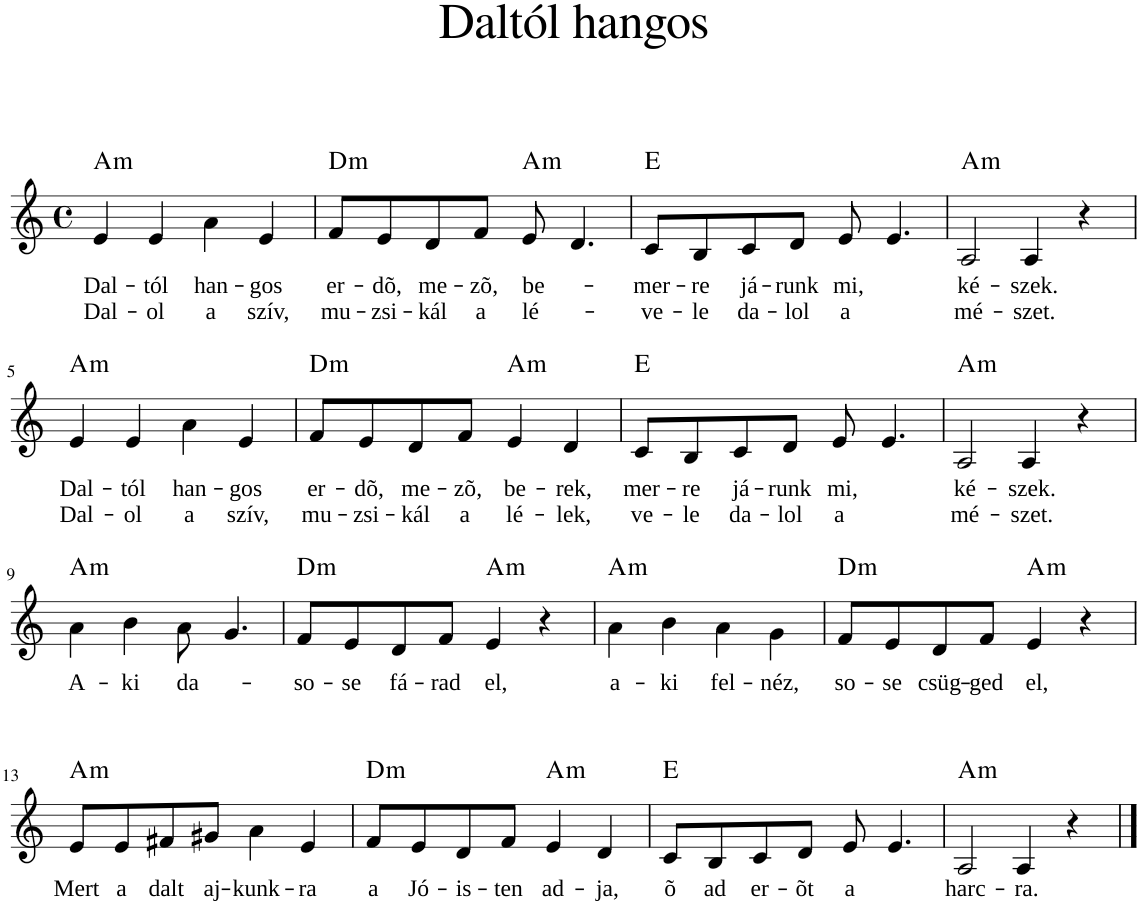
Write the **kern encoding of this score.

**kern	**text	**text	**harte
*part1	*part1	*part1	*part1
*staff1	*staff1	*staff1	*
*I"Piano	*	*	*
*I'Pno	*	*	*
*clefG2	*	*	*
*k[]	*	*	*
*M4/4	*	*	*
*met(c)	*	*	*
=1	=1	=1	=1
!	!LO:LY:b	!LO:LY:b	!LO:H:kt=m
4e/	Dal-	Dal-	A:min
!	!LO:LY:b	!LO:LY:b	!
4e/	-tól	-ol	.
!	!LO:LY:b	!LO:LY:b	!
4a\	han-	a	.
!	!LO:LY:b	!LO:LY:b	!
4e/	-gos	szív,	.
=2	=2	=2	=2
!	!LO:LY:b	!LO:LY:b	!LO:H:kt=m
8f/L	er-	mu-	D:min
!	!LO:LY:b	!LO:LY:b	!
8e/	-dõ,	-zsi-	.
!	!LO:LY:b	!LO:LY:b	!
8d/	me-	-kál	.
!	!LO:LY:b	!LO:LY:b	!
8f/J	-zõ,	a	.
!	!LO:LY:b	!LO:LY:b	!LO:H:kt=m
8e/	be-	lé-	A:min
4.d/	.	.	.
=3	=3	=3	=3
!	!LO:LY:b	!LO:LY:b	!
8c/L	mer-	ve-	E:maj
!	!LO:LY:b	!LO:LY:b	!
8B/	-re	-le	.
!	!LO:LY:b	!LO:LY:b	!
8c/	já-	da-	.
!	!LO:LY:b	!LO:LY:b	!
8d/J	-runk	-lol	.
!	!LO:LY:b	!LO:LY:b	!
8e/	mi,	a	.
4.e/	.	.	.
=4	=4	=4	=4
!	!LO:LY:b	!LO:LY:b	!LO:H:kt=m
2A/	-ké-	-mé-	A:min
!	!LO:LY:b	!LO:LY:b	!
4A/	-szek.	-szet.	.
4r	.	.	.
!!LO:LB:g=z
=5	=5	=5	=5
!	!LO:LY:b	!LO:LY:b	!LO:H:kt=m
4e/	Dal-	Dal-	A:min
!	!LO:LY:b	!LO:LY:b	!
4e/	-tól	-ol	.
!	!LO:LY:b	!LO:LY:b	!
4a\	han-	a	.
!	!LO:LY:b	!LO:LY:b	!
4e/	-gos	szív,	.
=6	=6	=6	=6
!	!LO:LY:b	!LO:LY:b	!LO:H:kt=m
8f/L	er-	mu-	D:min
!	!LO:LY:b	!LO:LY:b	!
8e/	-dõ,	-zsi-	.
!	!LO:LY:b	!LO:LY:b	!
8d/	me-	-kál	.
!	!LO:LY:b	!LO:LY:b	!
8f/J	-zõ,	a	.
!	!LO:LY:b	!LO:LY:b	!LO:H:kt=m
4e/	be-	lé-	A:min
!	!LO:LY:b	!LO:LY:b	!
4d/	-rek,	-lek,	.
=7	=7	=7	=7
!	!LO:LY:b	!LO:LY:b	!
8c/L	mer-	ve-	E:maj
!	!LO:LY:b	!LO:LY:b	!
8B/	-re	-le	.
!	!LO:LY:b	!LO:LY:b	!
8c/	já-	da-	.
!	!LO:LY:b	!LO:LY:b	!
8d/J	-runk	-lol	.
!	!LO:LY:b	!LO:LY:b	!
8e/	mi,	a	.
4.e/	.	.	.
=8	=8	=8	=8
!	!LO:LY:b	!LO:LY:b	!LO:H:kt=m
2A/	-ké-	-mé-	A:min
!	!LO:LY:b	!LO:LY:b	!
4A/	-szek.	-szet.	.
4r	.	.	.
!!LO:LB:g=z
=9	=9	=9	=9
!	!LO:LY:b	!	!LO:H:kt=m
4a\	A-	.	A:min
!	!LO:LY:b	!	!
4b\	-ki	.	.
!	!LO:LY:b	!	!
8a\	da-	.	.
4.g/	.	.	.
=10	=10	=10	=10
!	!LO:LY:b	!	!LO:H:kt=m
8f/L	so-	.	D:min
!	!LO:LY:b	!	!
8e/	-se	.	.
!	!LO:LY:b	!	!
8d/	fá-	.	.
!	!LO:LY:b	!	!
8f/J	-rad	.	.
!	!LO:LY:b	!	!LO:H:kt=m
4e/	el,	.	A:min
4r	.	.	.
=11	=11	=11	=11
!	!LO:LY:b	!	!LO:H:kt=m
4a\	a-	.	A:min
!	!LO:LY:b	!	!
4b\	-ki	.	.
!	!LO:LY:b	!	!
4a\	fel-	.	.
!	!LO:LY:b	!	!
4g\	-néz,	.	.
=12	=12	=12	=12
!	!LO:LY:b	!	!LO:H:kt=m
8f/L	so-	.	D:min
!	!LO:LY:b	!	!
8e/	-se	.	.
!	!LO:LY:b	!	!
8d/	csüg-	.	.
!	!LO:LY:b	!	!
8f/J	-ged	.	.
!	!LO:LY:b	!	!LO:H:kt=m
4e/	el,	.	A:min
4r	.	.	.
!!LO:LB:g=z
=13	=13	=13	=13
!	!LO:LY:b	!	!LO:H:kt=m
8e/L	Mert	.	A:min
!	!LO:LY:b	!	!
8e/	a	.	.
!	!LO:LY:b	!	!
8f#X/	dalt	.	.
!	!LO:LY:b	!	!
8g#X/J	aj-	.	.
!	!LO:LY:b	!	!
4a\	-kunk-	.	.
!	!LO:LY:b	!	!
4e/	-ra	.	.
=14	=14	=14	=14
!	!LO:LY:b	!	!LO:H:kt=m
8f/L	a	.	D:min
!	!LO:LY:b	!	!
8e/	Jó-	.	.
!	!LO:LY:b	!	!
8d/	-is-	.	.
!	!LO:LY:b	!	!
8f/J	-ten	.	.
!	!LO:LY:b	!	!LO:H:kt=m
4e/	ad-	.	A:min
!	!LO:LY:b	!	!
4d/	-ja,	.	.
=15	=15	=15	=15
!	!LO:LY:b	!	!
8c/L	õ	.	E:maj
!	!LO:LY:b	!	!
8B/	ad	.	.
!	!LO:LY:b	!	!
8c/	er-	.	.
!	!LO:LY:b	!	!
8d/J	-õt	.	.
!	!LO:LY:b	!	!
8e/	a	.	.
4.e/	.	.	.
=16	=16	=16	=16
!	!LO:LY:b	!	!LO:H:kt=m
2A/	harc-	.	A:min
!	!LO:LY:b	!	!
4A/	-ra.	.	.
4r	.	.	.
==	==	==	==
*-	*-	*-	*-
